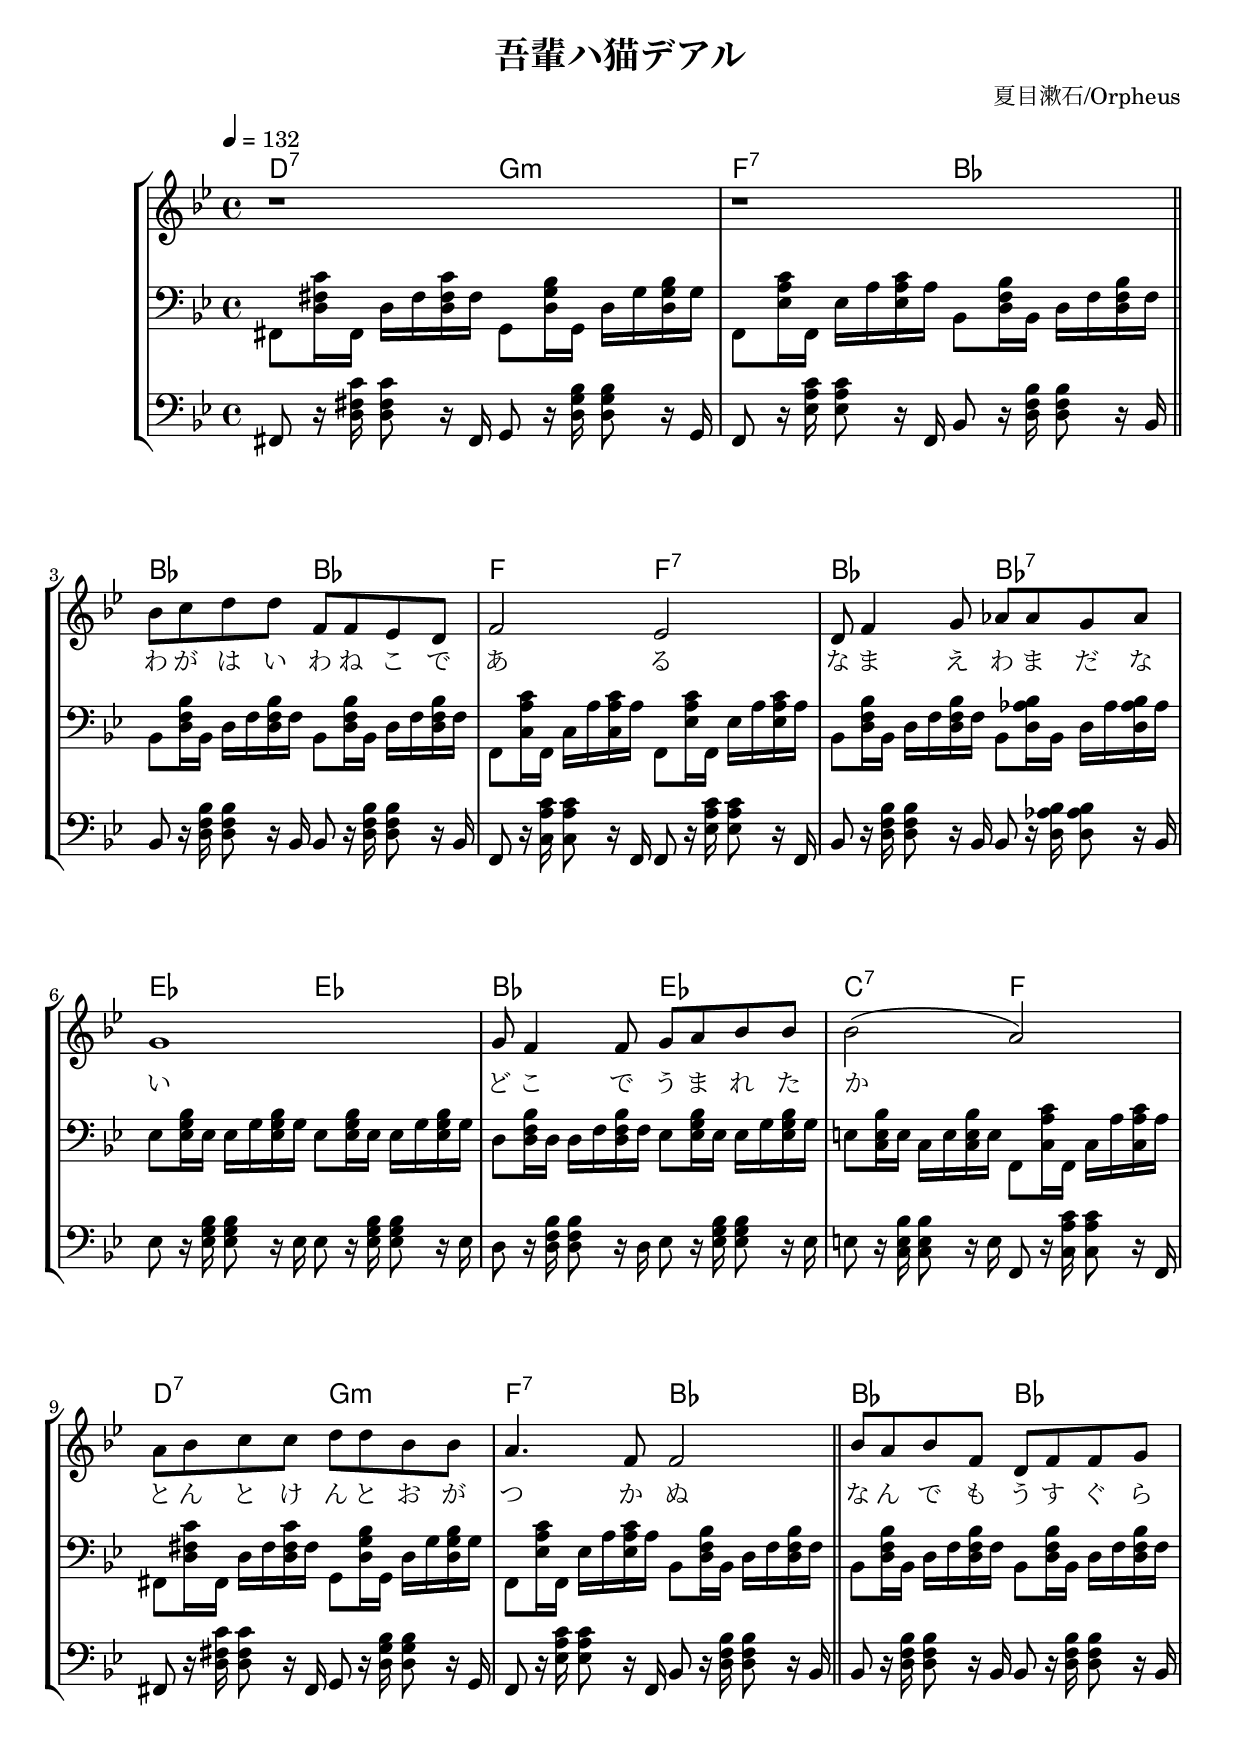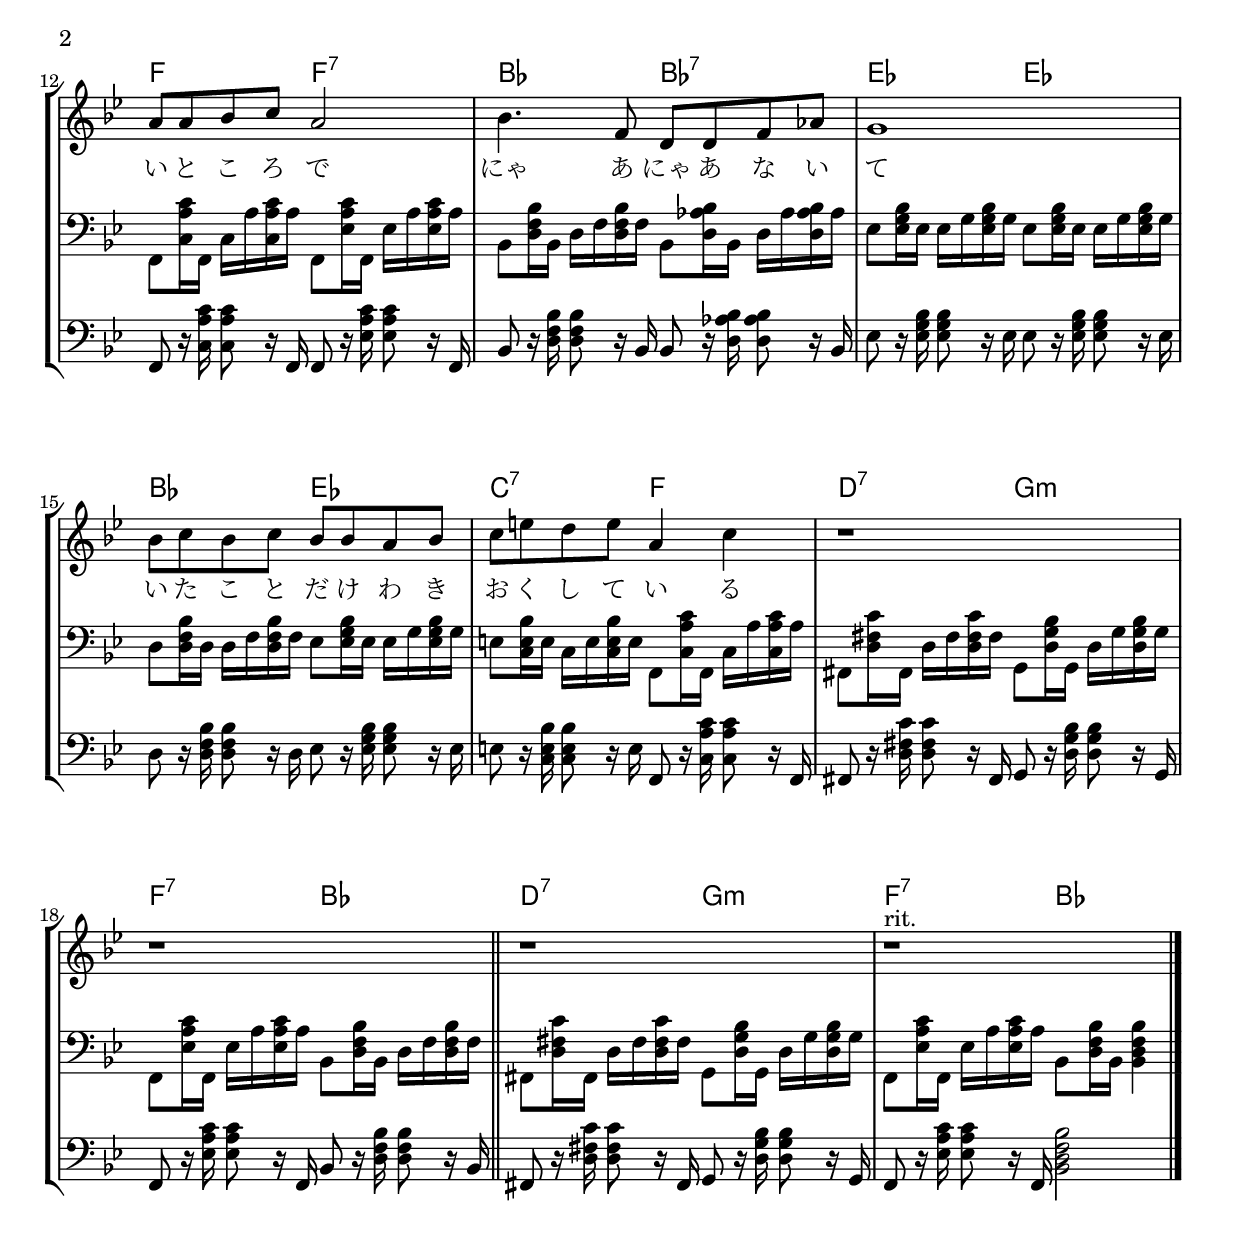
\version "2.12.1"

\header {
	title = \markup {吾輩ハ猫デアル}
	composer = \markup \center-column {夏目漱石/Orpheus}
}

harmony = \chordmode {
	d2:7 g:m f:7 bes 

	bes bes f f:7 bes bes:7 es es bes es c:7 f d:7 g:m f:7 bes 

	bes bes f f:7 bes bes:7 es es bes es c:7 f d:7 g:m f:7 bes 

	d:7 g:m f:7 bes 
}

melody = {
	\key bes \major
	\tempo 4 = 132
	r1 | r1   
	\set Staff.midiInstrument = #"fss0.32"
	 bes'8  c''8  d''8  d''8  f'8  f'8  es'8  d'8 
	f'2  es'2 
	d'8  f'4  g'8  as'8  as'8  g'8  as'8 
	g'1 
	g'8  f'4  f'8  g'8  a'8  bes'8  bes'8 
	bes'2  (a'2) 
	a'8  bes'8  c''8  c''8  d''8  d''8  bes'8  bes'8 
	a'4.  f'8  f'2
	\set Staff.midiInstrument = #"fss0.35"
	 bes'8  a'8  bes'8  f'8  d'8  f'8  f'8  g'8 
	a'8  a'8  bes'8  c''8  a'2 
	bes'4.  f'8  d'8  d'8  f'8  as'8 
	g'1 
	bes'8  c''8  bes'8  c''8  bes'8  bes'8  a'8  bes'8 
	c''8  e''8  d''8  e''8  a'4  c''4
	r1 r1 	r1 | r1^"rit." \bar "|."
}

words = \lyricmode {
	
	わ  が  は  い  わ  ね  こ  で  あ  る  な  ま  え  わ  ま  だ  な  い  ど  こ  で  う  ま  れ  た  か  と  ん  と  け  ん  と  お  が  つ  か  ぬ  
	な  ん  で  も  う  す  ぐ  ら  い  と  こ  ろ  で  にゃ  あ  にゃ  あ  な  い  て  い  た  こ  と  だ  け  わ  き  お  く  し  て  い  る  
	
}

tempochange = {
	\tempo 4 = 132
	r1 | r1 \bar "||"
	\tempo 4 = 132
	r1 | r1 | r1 | r1 | r1 | r1 | r1 | r1 \bar "||"
	\tempo 4 = 132
	r1 | r1 | r1 | r1 | r1 | r1 | r1 | r1 \bar "||"
	\tempo 4 = 132
	r1 | \tempo 4 = 99 r2 \tempo 4 = 88 r2 \bar "|."
}

mainacc = {
	\clef bass
	\set Staff.midiInstrument = #"Soprano Sax"
	\key bes \major
	\tempo 4 = 132
	fis,8 <d fis c'>16 fis,16   d16 fis16 <d fis c'>16 fis16
	g,8 <d g bes>16 g,16   d16 g16 <d g bes>16 g16
	f,8 <es a c'>16 f,16   es16 a16 <es a c'>16 a16
	bes,8 <d f bes>16 bes,16   d16 f16 <d f bes>16 f16
	\bar "||"

	\set Staff.midiInstrument = #"Soprano Sax"
	bes,8 <d f bes>16 bes,16   d16 f16 <d f bes>16 f16
	bes,8 <d f bes>16 bes,16   d16 f16 <d f bes>16 f16
	f,8 <c a c'>16 f,16   c16 a16 <c a c'>16 a16
	f,8 <es a c'>16 f,16   es16 a16 <es a c'>16 a16
	bes,8 <d f bes>16 bes,16   d16 f16 <d f bes>16 f16
	bes,8 <d as bes>16 bes,16   d16 as16 <d as bes>16 as16
	es8 <es g bes>16 es16   es16 g16 <es g bes>16 g16
	es8 <es g bes>16 es16   es16 g16 <es g bes>16 g16
	d8 <d f bes>16 d16   d16 f16 <d f bes>16 f16
	es8 <es g bes>16 es16   es16 g16 <es g bes>16 g16
	e8 <c e bes>16 e16   c16 e16 <c e bes>16 e16
	f,8 <c a c'>16 f,16   c16 a16 <c a c'>16 a16
	fis,8 <d fis c'>16 fis,16   d16 fis16 <d fis c'>16 fis16
	g,8 <d g bes>16 g,16   d16 g16 <d g bes>16 g16
	f,8 <es a c'>16 f,16   es16 a16 <es a c'>16 a16
	bes,8 <d f bes>16 bes,16   d16 f16 <d f bes>16 f16
	\bar "||"

	\set Staff.midiInstrument = #"Steel Drums"
	bes,8 <d f bes>16 bes,16   d16 f16 <d f bes>16 f16
	bes,8 <d f bes>16 bes,16   d16 f16 <d f bes>16 f16
	f,8 <c a c'>16 f,16   c16 a16 <c a c'>16 a16
	f,8 <es a c'>16 f,16   es16 a16 <es a c'>16 a16
	bes,8 <d f bes>16 bes,16   d16 f16 <d f bes>16 f16
	bes,8 <d as bes>16 bes,16   d16 as16 <d as bes>16 as16
	es8 <es g bes>16 es16   es16 g16 <es g bes>16 g16
	es8 <es g bes>16 es16   es16 g16 <es g bes>16 g16
	d8 <d f bes>16 d16   d16 f16 <d f bes>16 f16
	es8 <es g bes>16 es16   es16 g16 <es g bes>16 g16
	e8 <c e bes>16 e16   c16 e16 <c e bes>16 e16
	f,8 <c a c'>16 f,16   c16 a16 <c a c'>16 a16
	fis,8 <d fis c'>16 fis,16   d16 fis16 <d fis c'>16 fis16
	g,8 <d g bes>16 g,16   d16 g16 <d g bes>16 g16
	f,8 <es a c'>16 f,16   es16 a16 <es a c'>16 a16
	bes,8 <d f bes>16 bes,16   d16 f16 <d f bes>16 f16
	\bar "||"

	\set Staff.midiInstrument = #"Steel Drums"
	fis,8 <d fis c'>16 fis,16   d16 fis16 <d fis c'>16 fis16
	g,8 <d g bes>16 g,16   d16 g16 <d g bes>16 g16
	f,8 <es a c'>16 f,16   es16 a16 <es a c'>16 a16
	bes,8 <d f bes>16 bes,16 <bes, d f bes>4
	\bar "|."
}

subacc = {
	\clef bass
	\set Staff.midiInstrument = #"Brass Section"
	\key bes \major
	\tempo 4 = 132
	fis,8 r16 <d fis c'>16 <d fis c'>8 r16 fis,16
	g,8 r16 <d g bes>16 <d g bes>8 r16 g,16
	f,8 r16 <es a c'>16 <es a c'>8 r16 f,16
	bes,8 r16 <d f bes>16 <d f bes>8 r16 bes,16
	\bar "||"

	\set Staff.midiInstrument = #"Brass Section"
	bes,8 r16 <d f bes>16 <d f bes>8 r16 bes,16
	bes,8 r16 <d f bes>16 <d f bes>8 r16 bes,16
	f,8 r16 <c a c'>16 <c a c'>8 r16 f,16
	f,8 r16 <es a c'>16 <es a c'>8 r16 f,16
	bes,8 r16 <d f bes>16 <d f bes>8 r16 bes,16
	bes,8 r16 <d as bes>16 <d as bes>8 r16 bes,16
	es8 r16 <es g bes>16 <es g bes>8 r16 es16
	es8 r16 <es g bes>16 <es g bes>8 r16 es16
	d8 r16 <d f bes>16 <d f bes>8 r16 d16
	es8 r16 <es g bes>16 <es g bes>8 r16 es16
	e8 r16 <c e bes>16 <c e bes>8 r16 e16
	f,8 r16 <c a c'>16 <c a c'>8 r16 f,16
	fis,8 r16 <d fis c'>16 <d fis c'>8 r16 fis,16
	g,8 r16 <d g bes>16 <d g bes>8 r16 g,16
	f,8 r16 <es a c'>16 <es a c'>8 r16 f,16
	bes,8 r16 <d f bes>16 <d f bes>8 r16 bes,16
	\bar "||"

	\set Staff.midiInstrument = #"Brass Section"
	bes,8 r16 <d f bes>16 <d f bes>8 r16 bes,16
	bes,8 r16 <d f bes>16 <d f bes>8 r16 bes,16
	f,8 r16 <c a c'>16 <c a c'>8 r16 f,16
	f,8 r16 <es a c'>16 <es a c'>8 r16 f,16
	bes,8 r16 <d f bes>16 <d f bes>8 r16 bes,16
	bes,8 r16 <d as bes>16 <d as bes>8 r16 bes,16
	es8 r16 <es g bes>16 <es g bes>8 r16 es16
	es8 r16 <es g bes>16 <es g bes>8 r16 es16
	d8 r16 <d f bes>16 <d f bes>8 r16 d16
	es8 r16 <es g bes>16 <es g bes>8 r16 es16
	e8 r16 <c e bes>16 <c e bes>8 r16 e16
	f,8 r16 <c a c'>16 <c a c'>8 r16 f,16
	fis,8 r16 <d fis c'>16 <d fis c'>8 r16 fis,16
	g,8 r16 <d g bes>16 <d g bes>8 r16 g,16
	f,8 r16 <es a c'>16 <es a c'>8 r16 f,16
	bes,8 r16 <d f bes>16 <d f bes>8 r16 bes,16
	\bar "||"

	\set Staff.midiInstrument = #"Brass Section"
	fis,8 r16 <d fis c'>16 <d fis c'>8 r16 fis,16
	g,8 r16 <d g bes>16 <d g bes>8 r16 g,16
	f,8 r16 <es a c'>16 <es a c'>8 r16 f,16
	<bes, d f bes>2
	\bar "|."
}

percA = {
	\drummode {
	r1  |r2. hho4  \bar "||"
	r1  |r2. hho4  |r1  |r2. hho4  |r1  |r2. hho4  |r1  |r2. hho4  \bar "||"
	r1  |r2. hho4  |r1  |r2. hho4  |r1  |r2. hho4  |r1  |r2. hho4  \bar "||"
	r1  |r2. hho4  \bar "|."
	}
}

percB = {
	\drummode {
	r16 hhp16 hhp8 hhp16 hhp8 hhp2 r16  |r16 hhp16 hhp8 hhp16 hhp8 hhp2 hhp16  \bar "||"
	r16 hhp16 hhp8 hhp16 hhp8 hhp2 r16  |r16 hhp16 hhp8 hhp16 hhp8 hhp2 r16  |r16 hhp16 hhp8 hhp16 hhp8 hhp2 r16  |r16 hhp16 hhp8 hhp16 hhp8 hhp2 r16  |r16 hhp16 hhp8 hhp16 hhp8 hhp2 r16  |r16 hhp16 hhp8 hhp16 hhp8 hhp2 r16  |r16 hhp16 hhp8 hhp16 hhp8 hhp2 r16  |r16 hhp16 hhp8 hhp16 hhp8 hhp2 hhp16  \bar "||"
	r16 hhp16 hhp8 hhp16 hhp8 hhp2 r16  |r16 hhp16 hhp8 hhp16 hhp8 hhp2 r16  |r16 hhp16 hhp8 hhp16 hhp8 hhp2 r16  |r16 hhp16 hhp8 hhp16 hhp8 hhp2 r16  |r16 hhp16 hhp8 hhp16 hhp8 hhp2 r16  |r16 hhp16 hhp8 hhp16 hhp8 hhp2 r16  |r16 hhp16 hhp8 hhp16 hhp8 hhp2 r16  |r16 hhp16 hhp8 hhp16 hhp8 hhp2 hhp16  \bar "||"
	r16 hhp16 hhp8 hhp16 hhp8 hhp2 r16  |r16 hhp16 hhp8 hhp16 hhp8 hhp2 hhp16  \bar "|."
	}
}

percC = {
	\drummode {
	hh8. hh8. hh2 r8  |hh8. hh8. hh4 hh4 hh8  \bar "||"
	hh8. hh8. hh2 r8  |hh8. hh8. hh2 hh8  |hh8. hh8. hh2 r8  |hh8. hh8. hh2 hh8  |hh8. hh8. hh2 r8  |hh8. hh8. hh2 hh8  |hh8. hh8. hh2 r8  |hh8. hh8. hh4 hh4 hh8  \bar "||"
	hh8. hh8. hh2 r8  |hh8. hh8. hh2 hh8  |hh8. hh8. hh2 r8  |hh8. hh8. hh2 hh8  |hh8. hh8. hh2 r8  |hh8. hh8. hh2 hh8  |hh8. hh8. hh2 r8  |hh8. hh8. hh4 hh4 hh8  \bar "||"
	hh8. hh8. hh2 r8  |hh8. hh8. hh4 hh4 hh8  \bar "|."
	}
}

percD = {
	\drummode {
	r2 ss2  |r2 ss2  \bar "||"
	r2 ss2  |r2 ss2  |r2 ss2  |r2 ss2  |r2 ss2  |r2 ss2  |r2 ss2  |r2 ss2  \bar "||"
	r2 ss2  |r2 ss2  |r2 ss2  |r2 ss2  |r2 ss2  |r2 ss2  |r2 ss2  |r2 ss2  \bar "||"
	r2 ss2  |r2 ss2  \bar "|."
	}
}

percE = {
	\drummode {
	bd2 r8 bd4 bd8  |bd4. bd4 bd4.  \bar "||"
	bd2 r8 bd4 bd8  |bd4. bd4 bd4 bd8  |bd2 r8 bd4 bd8  |bd4. bd4 bd4 bd8  |bd2 r8 bd4 bd8  |bd4. bd4 bd4 bd8  |bd2 r8 bd4 bd8  |bd4. bd4 bd4.  \bar "||"
	bd2 r8 bd4 bd8  |bd4. bd4 bd4 bd8  |bd2 r8 bd4 bd8  |bd4. bd4 bd4 bd8  |bd2 r8 bd4 bd8  |bd4. bd4 bd4 bd8  |bd2 r8 bd4 bd8  |bd4. bd4 bd4.  \bar "||"
	bd2 r8 bd4 bd8  |bd4. bd4 bd4.  \bar "|."
	}
}

\score {
	<<
		\new StaffGroup <<
			\new ChordNames {\harmony}
			\new Voice = "melody" {\melody}
			\new Lyrics \lyricsto "melody" \words
			\new Staff = "mainacc" {\mainacc}
			\new Staff = "subacc" {\subacc}
		>>
	>>
	\layout { }
}
